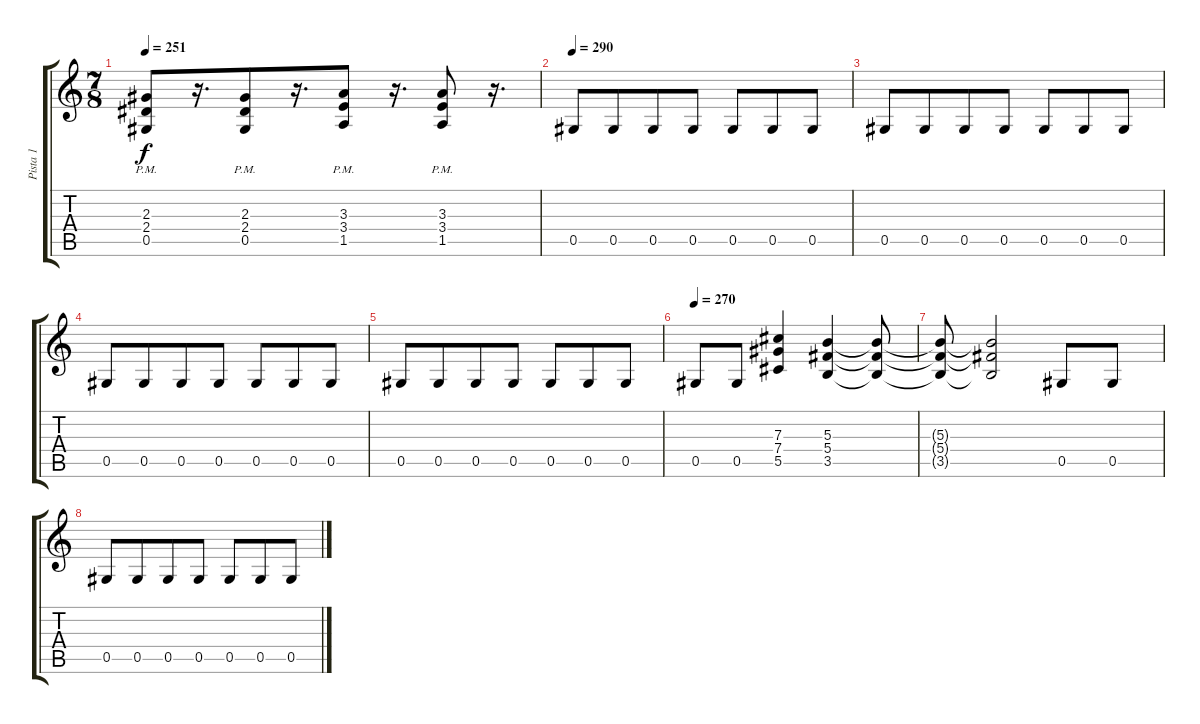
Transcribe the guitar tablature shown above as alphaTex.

\track ("Pista 1" "Pista 1") {instrument distortionguitar}
\staff {score tabs}
\tuning (Eb4 Bb3 Gb3 Db3 Ab2 Eb2) {hide}
\ts (7 8)
\tempo 251
\clef g2
\ks c
(2.3{pm} 2.4{pm} 0.5{pm}).8{dy f} r.16{d} (2.3{pm} 2.4{pm} 0.5{pm}).8 r.16{d} (3.3{pm} 3.4{pm} 1.5{pm}).8 r.16{d} (3.3{pm} 3.4{pm} 1.5{pm}).8 r.16{d} |
\tempo 270
\tempo 290
0.5.8 0.5.8 0.5.8 0.5.8 0.5.8 0.5.8 0.5.8 |
0.5.8 0.5.8 0.5.8 0.5.8 0.5.8 0.5.8 0.5.8 |
0.5.8 0.5.8 0.5.8 0.5.8 0.5.8 0.5.8 0.5.8 |
0.5.8 0.5.8 0.5.8 0.5.8 0.5.8 0.5.8 0.5.8 |
\tempo 270
0.5.8 0.5.8 (7.3 7.4 5.5).4 (5.3 5.4 3.5).4 (5.3{t} 5.4{t} 3.5{t}).8 |
(5.3{t} 5.4{t} 3.5{t}).8 (5.3{t} 5.4{t} 3.5{t}).2 0.5.8 0.5.8 |
0.5.8 0.5.8 0.5.8 0.5.8 0.5.8 0.5.8 0.5.8
